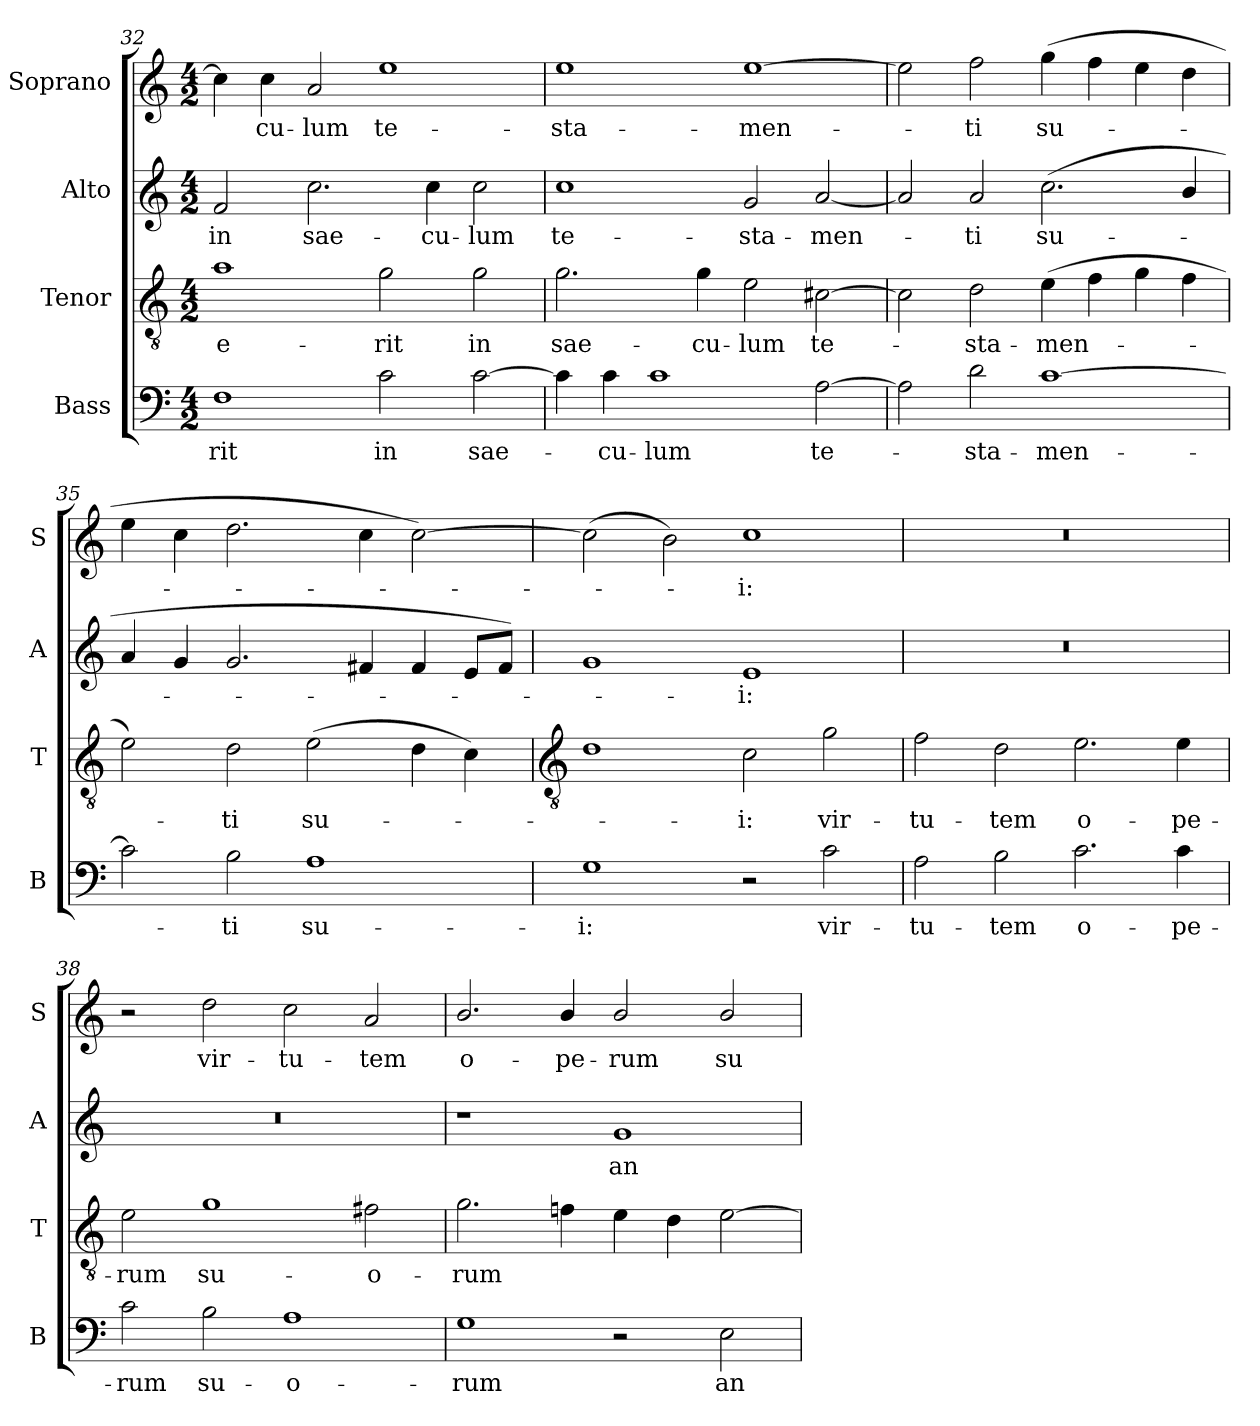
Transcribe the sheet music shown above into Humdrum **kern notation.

**kern	**text	**kern	**text	**kern	**text	**kern	**text
*part4	*part4	*part3	*part3	*part2	*part2	*part1	*part1
*staff4	*staff4	*staff3	*staff3	*staff2	*staff2	*staff1	*staff1
*I"Bass	*	*I"Tenor	*	*I"Alto	*	*I"Soprano	*
*I'B	*	*I'T	*	*I'A	*	*I'S	*
*clefF4	*	*clefGv2	*	*clefG2	*	*clefG2	*
*k[]	*	*k[]	*	*k[]	*	*k[]	*
*C:	*	*C:	*	*C:	*	*C:	*
*M4/2	*	*M4/2	*	*M4/2	*	*M4/2	*
=32	=32	=32	=32	=32	=32	=32	=32
!	!LO:LY:b	!	!LO:LY:b	!	!LO:LY:b	!	!
1F	-rit	1a	e-	2f	in	4cc]	.
!	!	!	!	!	!	!	!LO:LY:b
.	.	.	.	.	.	4cc	cu-
!	!	!	!	!	!LO:LY:b	!	!LO:LY:b
.	.	.	.	2.cc	sae-	2a	-lum
!	!LO:LY:b	!	!LO:LY:b	!	!	!	!LO:LY:b
2c	in	2g	-rit	.	.	1ee	te-
!	!	!	!	!	!LO:LY:b	!	!
.	.	.	.	4cc	-cu-	.	.
!	!LO:LY:b	!	!LO:LY:b	!	!LO:LY:b	!	!
[2c	sae-	2g	in	2cc	-lum	.	.
=33	=33	=33	=33	=33	=33	=33	=33
!	!	!	!LO:LY:b	!	!LO:LY:b	!	!LO:LY:b
4c]	.	2.g	sae-	1cc	te-	1ee	-sta-
!	!LO:LY:b	!	!	!	!	!	!
4c	cu-	.	.	.	.	.	.
!	!LO:LY:b	!	!	!	!	!	!
1c	-lum	.	.	.	.	.	.
!	!	!	!LO:LY:b	!	!	!	!
.	.	4g	-cu-	.	.	.	.
!	!	!	!LO:LY:b	!	!LO:LY:b	!	!LO:LY:b
.	.	2e	-lum	2g	-sta-	[1ee	-men-
!	!LO:LY:b	!	!LO:LY:b	!	!LO:LY:b	!	!
[2A	te-	[2c#X	te-	[2a	-men-	.	.
=34	=34	=34	=34	=34	=34	=34	=34
2A]	.	2c#]	.	2a]	.	2ee]	.
!	!LO:LY:b	!	!LO:LY:b	!	!LO:LY:b	!	!LO:LY:b
2d	sta-	2d	sta-	2a	ti	2ff	ti
!	!LO:LY:b	!	!LO:LY:b	!	!LO:LY:b	!	!LO:LY:b
[1c	-men-	(>4e	-men-	(<2.cc	su-	(>4gg	su-
.	.	4f	.	.	.	4ff	.
.	.	4g	.	.	.	4ee	.
.	.	4f	.	4b/	.	4dd	.
=35	=35	=35	=35	=35	=35	=35	=35
2c]	.	2e)	.	4a	.	4ee	.
.	.	.	.	4g	.	4cc	.
!	!LO:LY:b	!	!LO:LY:b	!	!	!	!
2B	ti	2d	ti	2.g	.	2.dd	.
!	!LO:LY:b	!	!LO:LY:b	!	!	!	!
1A	su-	(>2e	su-	.	.	.	.
.	.	.	.	4f#X	.	4cc	.
.	.	4d	.	4f#	.	[2cc)	.
.	.	4c)	.	8eL	.	.	.
.	.	.	.	8f#J)	.	.	.
!!LO:LB:g=z
=36	=36	=36	=36	=36	=36	=36	=36
*	*	*clefGv2	*	*	*	*	*
!	!LO:LY:b	!	!	!	!	!	!
1G	-i:	1d	.	1g	.	(>2cc]	.
.	.	.	.	.	.	2b)	.
!	!	!	!LO:LY:b	!	!LO:LY:b	!	!LO:LY:b
2r	.	2c	i:	1e	i:	1cc	i:
!	!LO:LY:b	!	!LO:LY:b	!	!	!	!
2c	vir-	2g	vir-	.	.	.	.
=37	=37	=37	=37	=37	=37	=37	=37
!	!LO:LY:b	!	!LO:LY:b	!	!	!	!
2A	-tu-	2f	-tu-	0r	.	0r	.
!	!LO:LY:b	!	!LO:LY:b	!	!	!	!
2B	-tem	2d	-tem	.	.	.	.
!	!LO:LY:b	!	!LO:LY:b	!	!	!	!
2.c	o-	2.e	o-	.	.	.	.
!	!LO:LY:b	!	!LO:LY:b	!	!	!	!
4c	-pe-	4e	-pe-	.	.	.	.
=38	=38	=38	=38	=38	=38	=38	=38
!	!LO:LY:b	!	!LO:LY:b	!	!	!	!
2c	-rum	2e	-rum	0r	.	2r	.
!	!LO:LY:b	!	!LO:LY:b	!	!	!	!LO:LY:b
2B	su-	1g	su-	.	.	2dd	vir-
!	!LO:LY:b	!	!	!	!	!	!LO:LY:b
1A	-o-	.	.	.	.	2cc	-tu-
!	!	!	!LO:LY:b	!	!	!	!LO:LY:b
.	.	2f#X	-o-	.	.	2a	-tem
=39	=39	=39	=39	=39	=39	=39	=39
!	!LO:LY:b	!	!LO:LY:b	!	!	!	!LO:LY:b
1G	-rum	2.g	-rum	1r	.	2.b/	o-
!	!	!	!	!	!	!	!LO:LY:b
.	.	4fn	.	.	.	4b/	-pe-
!	!	!	!	!	!LO:LY:b	!	!LO:LY:b
2r	.	4e	.	1g	an-	2b/	-rum
.	.	4d	.	.	.	.	.
!	!LO:LY:b	!	!	!	!	!	!LO:LY:b
2E	an-	[2e	.	.	.	2b/	su-
=	=	=	=	=	=	=	=
*-	*-	*-	*-	*-	*-	*-	*-
